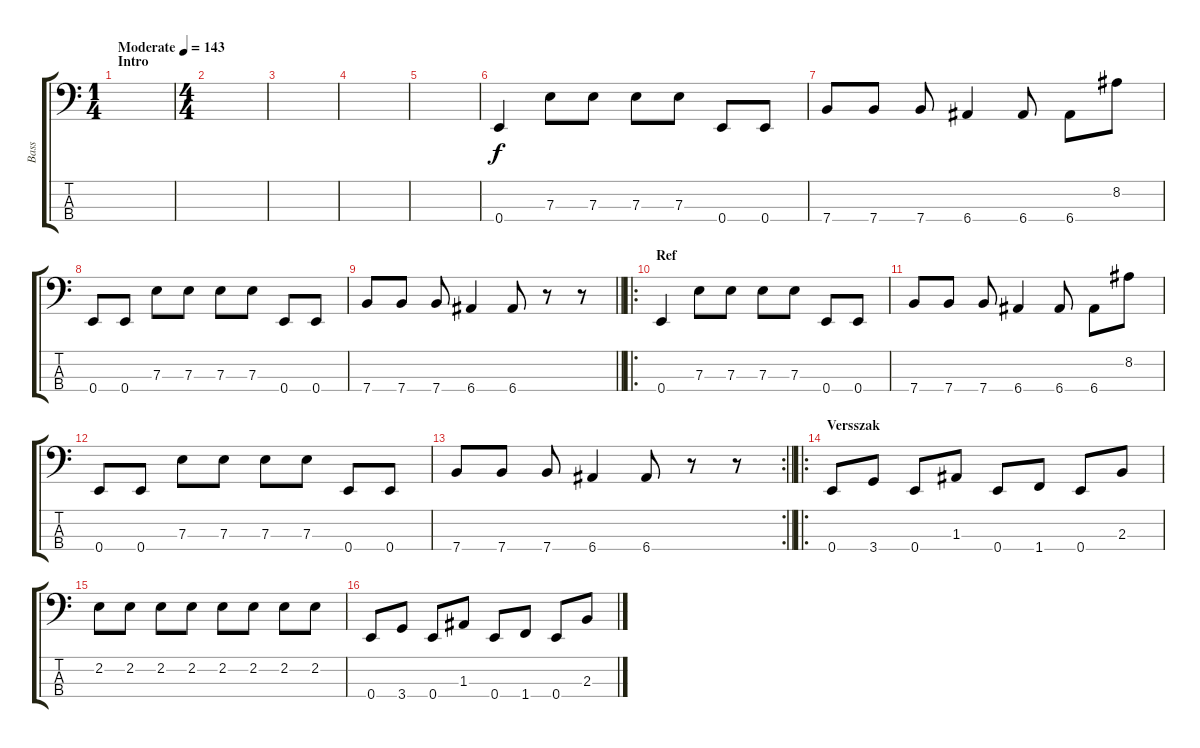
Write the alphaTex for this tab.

\track ("Bass" "Bass") {instrument electricbasspick}
\staff {score tabs}
\tuning (G2 D2 A1 E1) {hide}
\ts (1 4)
\section ("" "Intro")
\tempo (143 "Moderate")
\clef f4
\ks c
|
\ts (4 4)
|
|
|
|
0.4.4 7.3.8 7.3.8 7.3.8 7.3.8 0.4.8 0.4.8 |
7.4.8 7.4.8 7.4.8 6.4.4 6.4.8 6.4.8 8.2.8 |
0.4.8 0.4.8 7.3.8 7.3.8 7.3.8 7.3.8 0.4.8 0.4.8 |
\barLineRight lightlight
7.4.8 7.4.8 7.4.8 6.4.4 6.4.8 r.8 r.8 |
\ro
\section ("" "Ref")
0.4.4 7.3.8 7.3.8 7.3.8 7.3.8 0.4.8 0.4.8 |
7.4.8 7.4.8 7.4.8 6.4.4 6.4.8 6.4.8 8.2.8 |
0.4.8 0.4.8 7.3.8 7.3.8 7.3.8 7.3.8 0.4.8 0.4.8 |
\rc 2
\barLineRight lightlight
7.4.8 7.4.8 7.4.8 6.4.4 6.4.8 r.8 r.8 |
\ro
\section ("" "Versszak")
0.4.8 3.4.8 0.4.8 1.3.8 0.4.8 1.4.8 0.4.8 2.3.8 |
2.2.8 2.2.8 2.2.8 2.2.8 2.2.8 2.2.8 2.2.8 2.2.8 |
0.4.8 3.4.8 0.4.8 1.3.8 0.4.8 1.4.8 0.4.8 2.3.8
